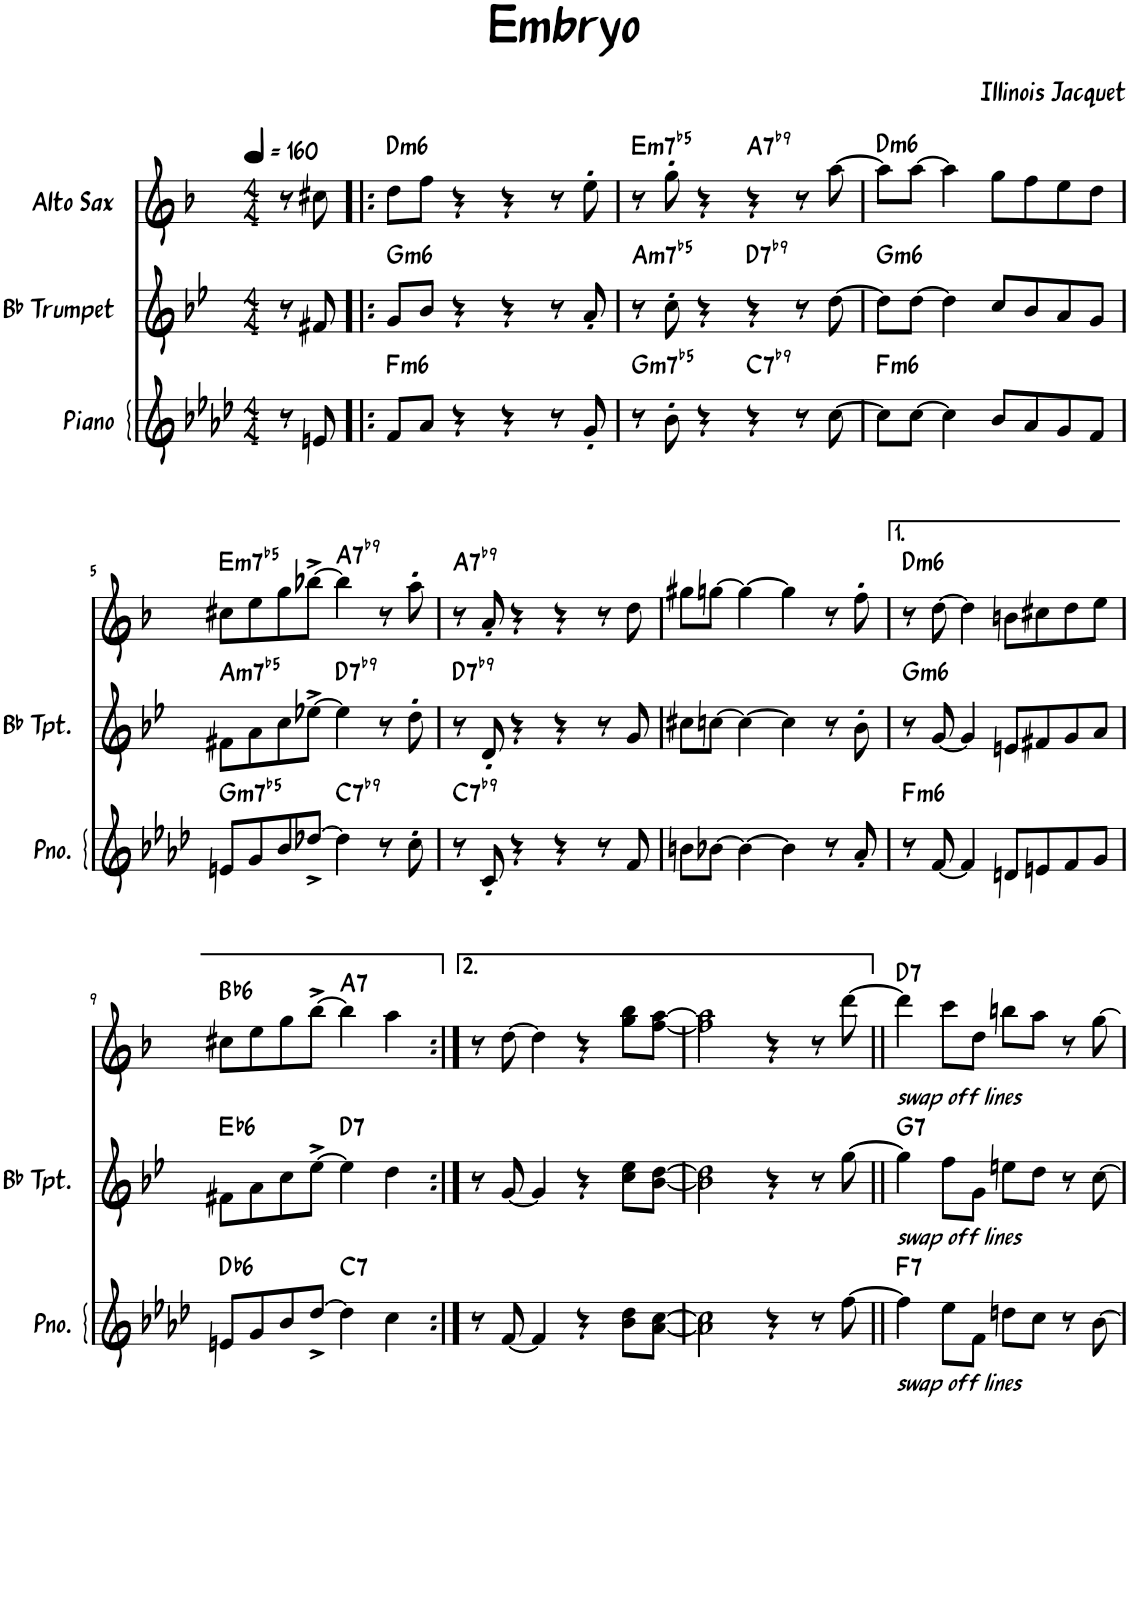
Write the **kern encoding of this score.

**kern	**harte	**kern	**harte	**kern	**harte
*part3	*part3	*part2	*part2	*part1	*part1
*staff3	*	*staff2	*	*staff1	*
*I"Piano	*	*I"Bb Trumpet	*	*I"Alto Sax	*
*I'Pno.	*	*I'Bb Tpt.	*	*I'Sax	*
*clefG2	*	*clefG2	*	*clefG2	*
*	*	*Trd1c2	*	*Trd5c9	*
*k[b-e-a-d-]	*	*k[b-e-]	*	*k[b-]	*
*M4/4	*	*M4/4	*	*M4/4	*
*MM160	*	*MM160	*	*MM160	*
=1	=1	=1	=1	=1	=1
8r	.	8r	.	8r	.
8en/	.	8f#X/	.	8cc#X\	.
=2!|:	=2!|:	=2!|:	=2!|:	=2!|:	=2!|:
!	!LO:H:kt=m6	!	!LO:H:kt=m6	!	!LO:H:kt=m6
8f/L	F:min6	8g/L	G:min6	8dd\L	D:min6
8a-/J	.	8b-/J	.	8ff\J	.
4r	.	4r	.	4r	.
4r	.	4r	.	4r	.
8r	.	8r	.	8r	.
8g'/	.	8a'/	.	8ee'\	.
=3	=3	=3	=3	=3	=3
!	!LO:H:kt=m7b5	!	!LO:H:kt=m7b5	!	!LO:H:kt=m7b5
8r	G:hdim7	8r	A:hdim7	8r	E:hdim7
8b-'\	.	8cc'\	.	8gg'\	.
4r	.	4r	.	4r	.
!	!LO:H:kt=7	!	!LO:H:kt=7	!	!LO:H:kt=7
4r	C:7(b9)	4r	D:7(b9)	4r	A:7(b9)
8r	.	8r	.	8r	.
[8cc\	.	[8dd\	.	[8aa\	.
=4	=4	=4	=4	=4	=4
!	!LO:H:kt=m6	!	!LO:H:kt=m6	!	!LO:H:kt=m6
8cc\L]	F:min6	8dd\L]	G:min6	8aa\L]	D:min6
[8cc\J	.	[8dd\J	.	[8aa\J	.
4cc\]	.	4dd\]	.	4aa\]	.
8b-/L	.	8cc/L	.	8gg\L	.
8a-/	.	8b-/	.	8ff\	.
8g/	.	8a/	.	8ee\	.
8f/J	.	8g/J	.	8dd\J	.
!!LO:LB:g=z
=5	=5	=5	=5	=5	=5
!	!LO:H:kt=m7b5	!	!LO:H:kt=m7b5	!	!LO:H:kt=m7b5
8en/L	G:hdim7	8f#X\L	A:hdim7	8cc#X\L	E:hdim7
8g/	.	8a\	.	8ee\	.
8b-/	.	8cc\	.	8gg\	.
[8dd-X^/J	.	[8ee-X^\J	.	[8bb-X^\J	.
!	!LO:H:kt=7	!	!LO:H:kt=7	!	!LO:H:kt=7
4dd-\]	C:7(b9)	4ee-\]	D:7(b9)	4bb-\]	A:7(b9)
8r	.	8r	.	8r	.
8cc'\	.	8dd'\	.	8aa'\	.
=6	=6	=6	=6	=6	=6
!	!LO:H:kt=7	!	!LO:H:kt=7	!	!LO:H:kt=7
8r	C:7(b9)	8r	D:7(b9)	8r	A:7(b9)
8c'/	.	8d'/	.	8a'/	.
4r	.	4r	.	4r	.
4r	.	4r	.	4r	.
8r	.	8r	.	8r	.
8f/	.	8g/	.	8dd\	.
=7	=7	=7	=7	=7	=7
8bn\L	.	8cc#X\L	.	8gg#X\L	.
[8b-X\J	.	[8ccn\J	.	[8ggn\J	.
4b-\_	.	4cc\_	.	4gg\_	.
4b-\]	.	4cc\]	.	4gg\]	.
8r	.	8r	.	8r	.
8a-'/	.	8b-'\	.	8ff'\	.
=8	=8	=8	=8	=8	=8
!	!LO:H:kt=m6	!	!LO:H:kt=m6	!	!LO:H:kt=m6
8r	F:min6	8r	G:min6	8r	D:min6
[8f/	.	[8g/	.	[8dd\	.
4f/]	.	4g/]	.	4dd\]	.
8dn/L	.	8en/L	.	8bn\L	.
8en/	.	8f#X/	.	8cc#X\	.
8f/	.	8g/	.	8dd\	.
8g/J	.	8a/J	.	8ee\J	.
!!LO:LB:g=z
=9	=9	=9	=9	=9	=9
!	!LO:H:kt=6	!	!LO:H:kt=6	!	!LO:H:kt=6
8en/L	Db:maj6	8f#X\L	Eb:maj6	8cc#X\L	Bb:maj6
8g/	.	8a\	.	8ee\	.
8b-/	.	8cc\	.	8gg\	.
[8dd-^/J	.	[8ee-^\J	.	[8bb-^\J	.
!	!LO:H:kt=7	!	!LO:H:kt=7	!	!LO:H:kt=7
4dd-\]	C:7	4ee-\]	D:7	4bb-\]	A:7
4cc\	.	4dd\	.	4aa\	.
=10:|!	=10:|!	=10:|!	=10:|!	=10:|!	=10:|!
8r	.	8r	.	8r	.
[8f/	.	[8g/	.	[8dd\	.
4f/]	.	4g/]	.	4dd\]	.
4r	.	4r	.	4r	.
8b-\ 8dd-\L	.	8cc\ 8ee-\L	.	8gg\ 8bb-\L	.
[8a-\ [8cc\J	.	[8b-\ [8dd\J	.	[8ff\ [8aa\J	.
=11	=11	=11	=11	=11	=11
2a-\] 2cc\]	.	2b-\] 2dd\]	.	2ff\] 2aa\]	.
4r	.	4r	.	4r	.
8r	.	8r	.	8r	.
[8ff\	.	[8gg\	.	[8ddd\	.
=12||	=12||	=12||	=12||	=12||	=12||
!	!	!	!	!LO:TX:b:i:t=swap off lines	!
!	!	!LO:TX:b:i:t=swap off lines	!	!	!
!LO:TX:b:i:t=swap off lines	!LO:H:kt=7	!	!LO:H:kt=7	!	!LO:H:kt=7
4ff\]	F:7	4gg\]	G:7	4ddd\]	D:7
8ee-\L	.	8ff\L	.	8ccc\L	.
8f\J	.	8g\J	.	8dd\J	.
8ddn\L	.	8een\L	.	8bbn\L	.
8cc\J	.	8dd\J	.	8aa\J	.
8r	.	8r	.	8r	.
[8b-\	.	[8cc\	.	[8gg\	.
=	=	=	=	=	=
*-	*-	*-	*-	*-	*-
